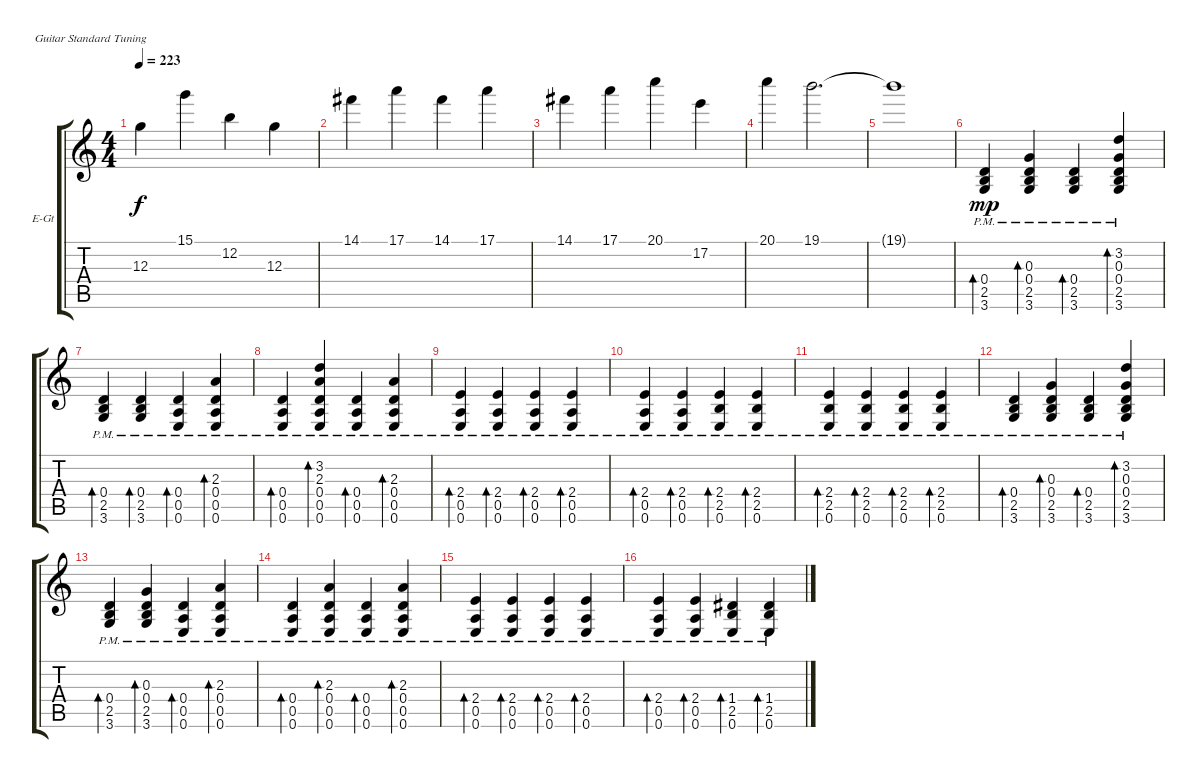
\defaultSystemsLayout 4
\bracketExtendMode groupsimilarinstruments
\firstSystemTrackNameOrientation horizontal
\otherSystemsTrackNameOrientation horizontal
\track ("Electric Guitar" "E-Gt") {instrument electricguitarclean}
\staff {score tabs}
\tuning (E4 B3 G3 D3 A2 E2)
\ts (4 4)
\tempo 223
\clef g2
\scale
0.333333
\ks c
12.3.4{dy f} 15.1.4 12.2.4 12.3.4 |
\scale
0.333333 14.1.4 17.1.4 14.1.4 17.1.4 |
\scale
0.333333 14.1.4 17.1.4 20.1.4 17.2.4 |
\scale
0.333333 20.1.4 19.1.2{d} |
\scale
0.333333 19.1{t}.1 |
\scale
0.333333 (0.4{pm} 2.5{pm} 3.6{pm}).4{bd 113 dy mp} (0.4{pm} 2.5{pm} 3.6{pm} 0.3).4{bd 113} (0.4{pm} 2.5{pm} 3.6{pm}).4{bd 113} (0.4{pm} 2.5{pm} 3.6{pm} 0.3 3.2).4{bd 113} |
\scale
0.333333 (0.4{pm} 2.5{pm} 3.6{pm}).4{bd 113} (0.4{pm} 2.5{pm} 3.6{pm}).4{bd 113} (0.4{pm} 0.5{pm} 0.6{pm}).4{bd 110} (0.4{pm} 0.5{pm} 0.6{pm} 2.3).4{bd 110} |
\scale
0.333333 (0.4{pm} 0.5{pm} 0.6{pm}).4{bd 110} (0.4{pm} 0.5{pm} 0.6{pm} 2.3 3.2).4{bd 110} (0.4{pm} 0.5{pm} 0.6{pm}).4{bd 110} (0.4{pm} 0.5{pm} 0.6{pm} 2.3).4{bd 110} |
\scale
0.333333 (2.4{pm} 0.5{pm} 0.6{pm}).4{bd 107} (2.4{pm} 0.5{pm} 0.6{pm}).4{bd 107} (2.4{pm} 0.5{pm} 0.6{pm}).4{bd 107} (2.4{pm} 0.5{pm} 0.6{pm}).4{bd 107} |
\scale
0.333333 (0.6{pm} 0.5{pm} 2.4{pm}).4{bd 60} (0.6{pm} 0.5{pm} 2.4{pm}).4{bd 60} (0.6{pm} 2.5{pm} 2.4{pm}).4{bd 60} (0.6{pm} 2.5{pm} 2.4{pm}).4{bd 60} |
\scale
0.333333 (0.6{pm} 2.5{pm} 2.4{pm}).4{bd 60} (0.6{pm} 2.5{pm} 2.4{pm}).4{bd 60} (0.6{pm} 2.5{pm} 2.4{pm}).4{bd 60} (0.6{pm} 2.5{pm} 2.4{pm}).4{bd 60} |
\scale
0.333333 (0.4{pm} 2.5{pm} 3.6{pm}).4{bd 113} (0.4{pm} 2.5{pm} 3.6{pm} 0.3).4{bd 113} (0.4{pm} 2.5{pm} 3.6{pm}).4{bd 113} (0.4{pm} 2.5{pm} 3.6{pm} 0.3 3.2).4{bd 113} |
\scale
0.333333 (0.4{pm} 2.5{pm} 3.6{pm}).4{bd 113} (0.4{pm} 2.5{pm} 3.6{pm} 0.3).4{bd 113} (0.4{pm} 0.5{pm} 0.6{pm}).4{bd 110} (0.4{pm} 0.5{pm} 0.6{pm} 2.3).4{bd 110} |
\scale
0.333333 (0.4{pm} 0.5{pm} 0.6{pm}).4{bd 110} (0.4{pm} 0.5{pm} 0.6{pm} 2.3).4{bd 110} (0.4{pm} 0.5{pm} 0.6{pm}).4{bd 110} (0.4{pm} 0.5{pm} 0.6{pm} 2.3).4{bd 110} |
\scale
0.333333 (2.4{pm} 0.5{pm} 0.6{pm}).4{bd 107} (2.4{pm} 0.5{pm} 0.6{pm}).4{bd 107} (2.4{pm} 0.5{pm} 0.6{pm}).4{bd 107} (2.4{pm} 0.5{pm} 0.6{pm}).4{bd 107} |
\scale
0.333333 (2.4{pm} 0.5{pm} 0.6{pm}).4{bd 107} (2.4{pm} 0.5{pm} 0.6{pm}).4{bd 107} (1.4{pm} 2.5{pm} 0.6{pm}).4{bd 107} (1.4{pm} 2.5{pm} 0.6{pm}).4{bd 107}
